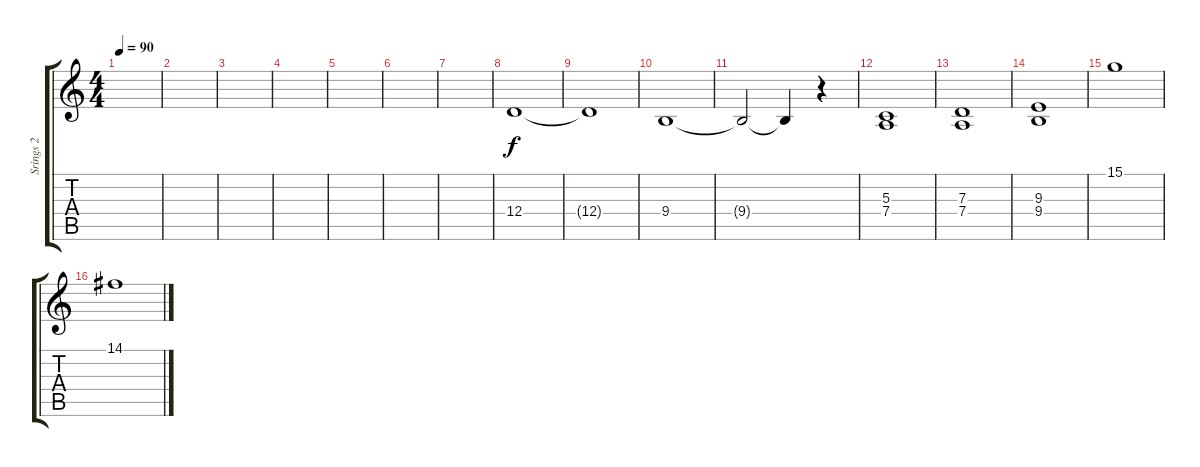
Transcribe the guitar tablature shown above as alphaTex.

\track ("Srings 2" "Srings 2") {instrument stringensemble1}
\staff {score tabs}
\tuning (E4 B3 G3 D3 A2 E2) {hide}
\ts (4 4)
\tempo 90
\clef g2
\ks c
|
|
|
|
|
|
|
12.4.1 |
12.4{t}.1 |
9.4.1 |
9.4{t}.2 9.4{t}.4 r.4 |
(5.3 7.4).1 |
(7.3 7.4).1 |
(9.3 9.4).1 |
15.1.1 |
14.1.1
